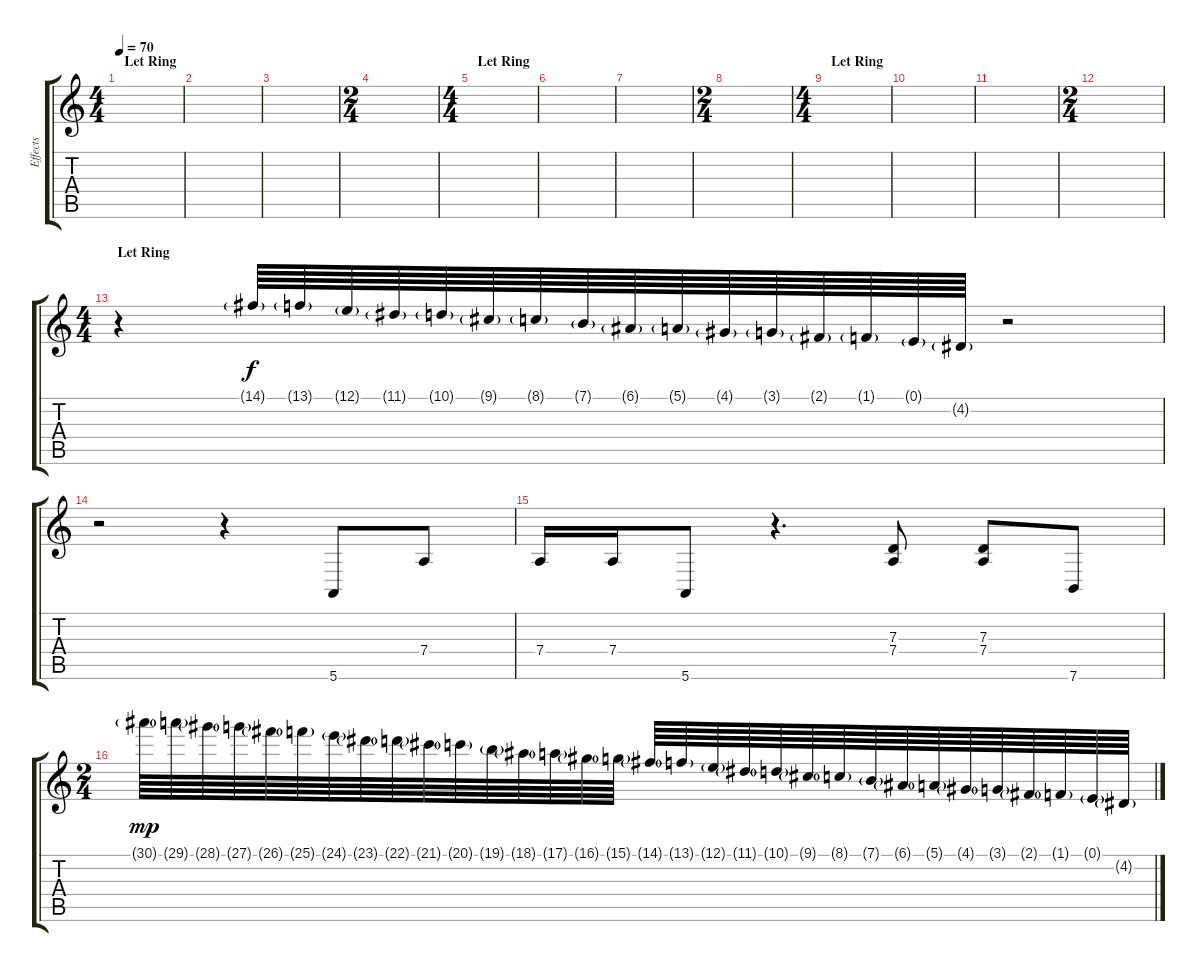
\track ("Effects" "Effects") {instrument gunshot}
\staff {score tabs}
\tuning (E4 B3 G3 D3 A2 E2) {hide}
\ts (4 4)
\section ("" " Let Ring")
\tempo 70
\clef g2
\ks c
|
|
|
\ts (2 4)
|
\ts (4 4)
\section ("" " Let Ring")
|
|
|
\ts (2 4)
|
\ts (4 4)
\section ("" " Let Ring")
|
|
|
\ts (2 4)
|
\ts (4 4)
\section ("" " Let Ring")
r.4 14.1{g}.64 13.1{g}.64 12.1{g}.64 11.1{g}.64 10.1{g}.64 9.1{g}.64 8.1{g}.64 7.1{g}.64 6.1{g}.64 5.1{g}.64 4.1{g}.64 3.1{g}.64 2.1{g}.64 1.1{g}.64 0.1{g}.64 4.2{g}.64 r.2 |
r.2 r.4 5.6.8{dy f} 7.4.8 |
7.4.16 7.4.16 5.6.8 r.4{d} (7.3 7.4).8 (7.3 7.4).8 7.6.8 |
\ts (2 4)
30.1{g}.64{dy mp} 29.1{g}.64 28.1{g}.64 27.1{g}.64 26.1{g}.64 25.1{g}.64 24.1{g}.64 23.1{g}.64 22.1{g}.64 21.1{g}.64 20.1{g}.64 19.1{g}.64 18.1{g}.64 17.1{g}.64 16.1{g}.64 15.1{g}.64 14.1{g}.64 13.1{g}.64 12.1{g}.64 11.1{g}.64 10.1{g}.64 9.1{g}.64 8.1{g}.64 7.1{g}.64 6.1{g}.64 5.1{g}.64 4.1{g}.64 3.1{g}.64 2.1{g}.64 1.1{g}.64 0.1{g}.64 4.2{g}.64
